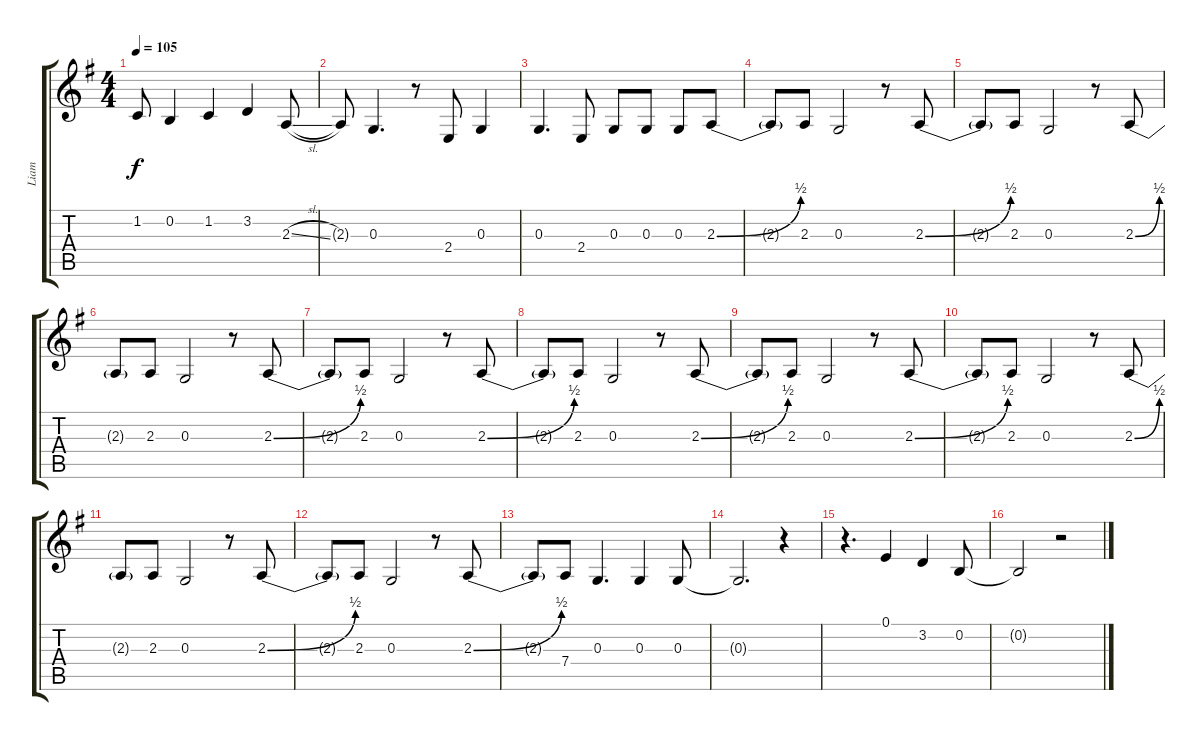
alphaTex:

\track ("Liam" "Liam") {instrument lead2sawtooth}
\staff {score tabs}
\tuning (E4 B3 G3 D3 A2 E2) {hide}
\ts (4 4)
\tempo 105
\clef g2
\ks g
1.2{t}.8{dy f} 0.2.4 1.2.4 3.2.4 2.3{sl}.8 |
2.3{t}.8 0.3.4{d} r.8 2.4.8 0.3.4 |
0.3.4{d} 2.4.8 0.3.8 0.3.8 0.3.8 2.3{be (bend 0 0 60 2)}.8 |
2.3{t}.8 2.3.8 0.3.2 r.8 2.3{be (bend 0 0 60 2)}.8 |
2.3{t}.8 2.3.8 0.3.2 r.8 2.3{be (bend 0 0 60 2)}.8 |
2.3{t}.8 2.3.8 0.3.2 r.8 2.3{be (bend 0 0 60 2)}.8 |
2.3{t}.8 2.3.8 0.3.2 r.8 2.3{be (bend 0 0 60 2)}.8 |
2.3{t}.8 2.3.8 0.3.2 r.8 2.3{be (bend 0 0 60 2)}.8 |
2.3{t}.8 2.3.8 0.3.2 r.8 2.3{be (bend 0 0 60 2)}.8 |
2.3{t}.8 2.3.8 0.3.2 r.8 2.3{be (bend 0 0 60 2)}.8 |
2.3{t}.8 2.3.8 0.3.2 r.8 2.3{be (bend 0 0 60 2)}.8 |
2.3{t}.8 2.3.8 0.3.2 r.8 2.3{be (bend 0 0 60 2)}.8 |
2.3{t}.8 7.4.8 0.3.4{d} 0.3.4 0.3.8 |
0.3{t}.2{d} r.4 |
r.4{d} 0.1.4 3.2.4 0.2.8 |
0.2{t}.2 r.2
